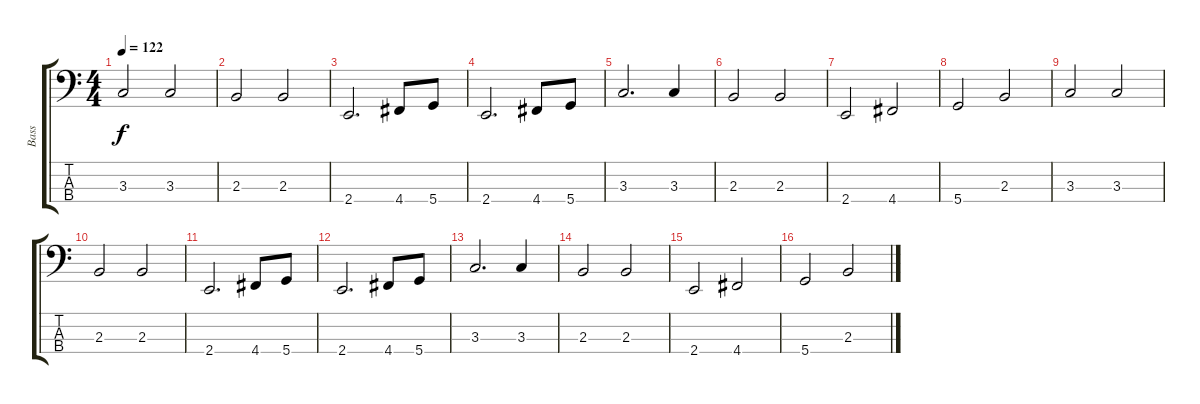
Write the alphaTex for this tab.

\track ("Bass" "Bass") {instrument electricbassfinger}
\staff {score tabs}
\tuning (G2 D2 A1 D1) {hide}
\ts (4 4)
\tempo 122
\clef f4
\ks c
3.3.2{dy f} 3.3.2 |
2.3.2 2.3.2 |
2.4.2{d} 4.4.8 5.4.8 |
2.4.2{d} 4.4.8 5.4.8 |
3.3.2{d} 3.3.4 |
2.3.2 2.3.2 |
2.4.2 4.4.2 |
5.4.2 2.3.2 |
3.3.2 3.3.2 |
2.3.2 2.3.2 |
2.4.2{d} 4.4.8 5.4.8 |
2.4.2{d} 4.4.8 5.4.8 |
3.3.2{d} 3.3.4 |
2.3.2 2.3.2 |
2.4.2 4.4.2 |
5.4.2 2.3.2
